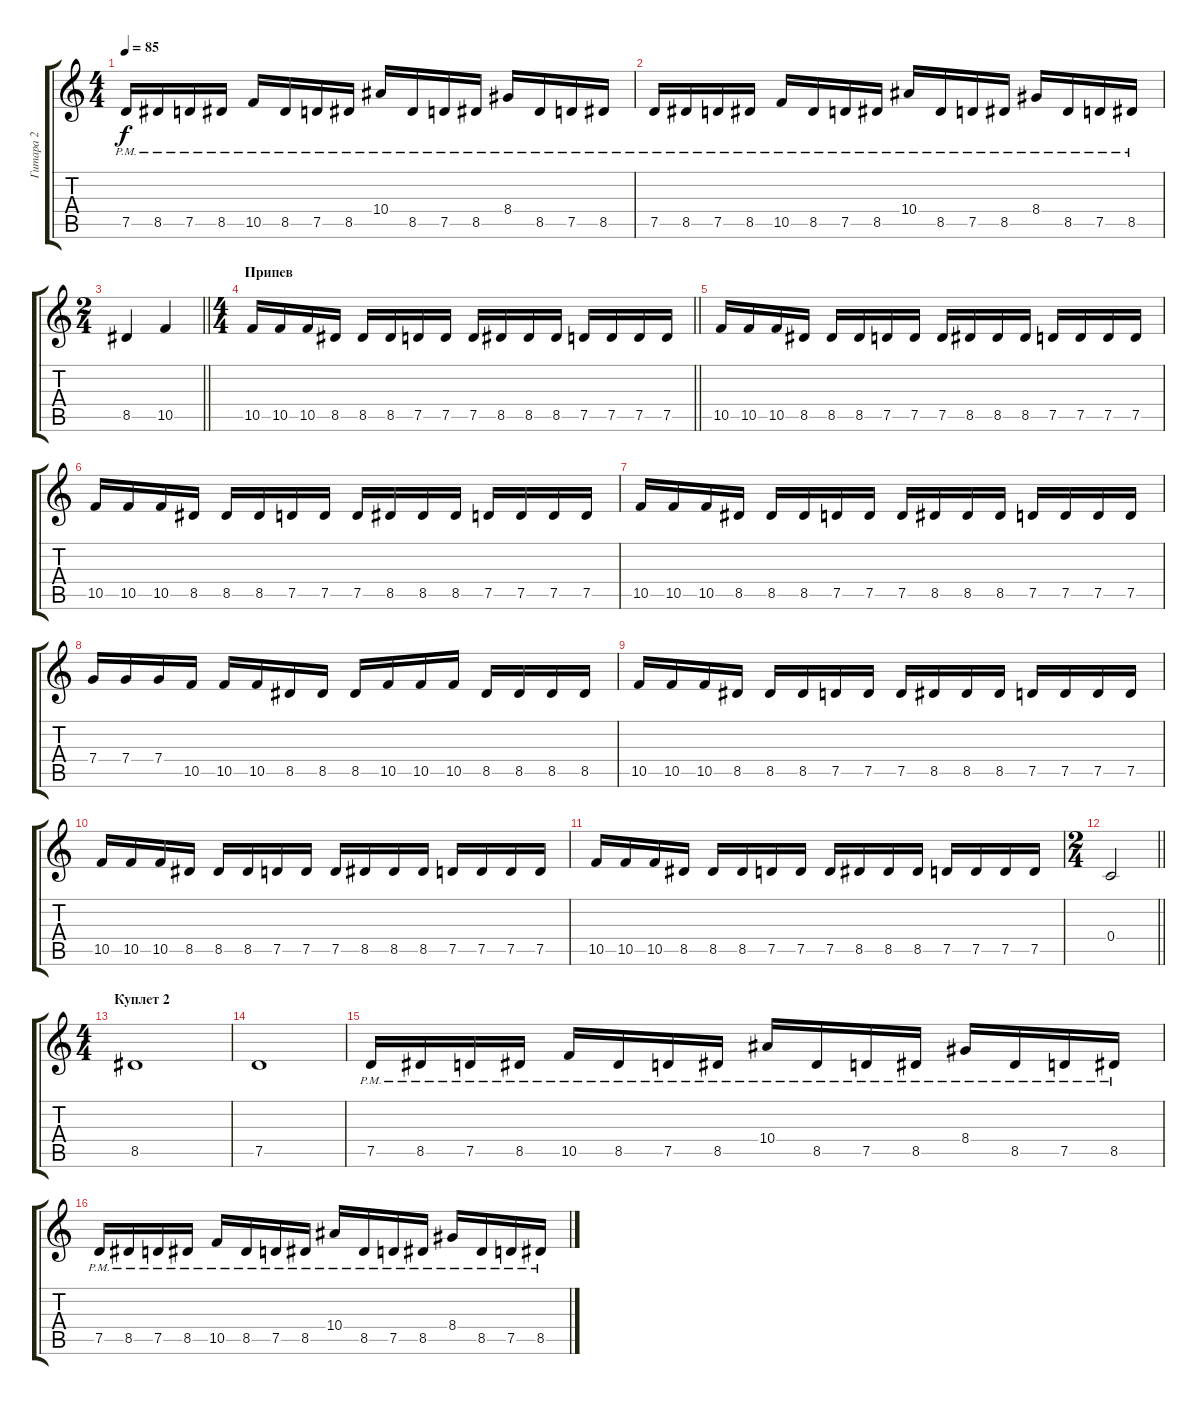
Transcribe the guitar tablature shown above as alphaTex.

\track ("Гитара 2" "Гитара 2") {instrument overdrivenguitar}
\staff {score tabs}
\tuning (D4 A3 F3 C3 G2 C2) {hide}
\ts (4 4)
\tempo 85
\clef g2
\ks c
7.5{pm}.16{dy f} 8.5{pm}.16 7.5{pm}.16 8.5{pm}.16 10.5{pm}.16 8.5{pm}.16 7.5{pm}.16 8.5{pm}.16 10.4{pm}.16 8.5{pm}.16 7.5{pm}.16 8.5{pm}.16 8.4{pm}.16 8.5{pm}.16 7.5{pm}.16 8.5{pm}.16 |
7.5{pm}.16 8.5{pm}.16 7.5{pm}.16 8.5{pm}.16 10.5{pm}.16 8.5{pm}.16 7.5{pm}.16 8.5{pm}.16 10.4{pm}.16 8.5{pm}.16 7.5{pm}.16 8.5{pm}.16 8.4{pm}.16 8.5{pm}.16 7.5{pm}.16 8.5{pm}.16 |
\ts (2 4)
\barLineRight lightlight
8.5.4 10.5.4 |
\ts (4 4)
\section ("" "Припев")
\barLineRight lightlight
10.5.16 10.5.16 10.5.16 8.5.16 8.5.16 8.5.16 7.5.16 7.5.16 7.5.16 8.5.16 8.5.16 8.5.16 7.5.16 7.5.16 7.5.16 7.5.16 |
10.5.16 10.5.16 10.5.16 8.5.16 8.5.16 8.5.16 7.5.16 7.5.16 7.5.16 8.5.16 8.5.16 8.5.16 7.5.16 7.5.16 7.5.16 7.5.16 |
10.5.16 10.5.16 10.5.16 8.5.16 8.5.16 8.5.16 7.5.16 7.5.16 7.5.16 8.5.16 8.5.16 8.5.16 7.5.16 7.5.16 7.5.16 7.5.16 |
10.5.16 10.5.16 10.5.16 8.5.16 8.5.16 8.5.16 7.5.16 7.5.16 7.5.16 8.5.16 8.5.16 8.5.16 7.5.16 7.5.16 7.5.16 7.5.16 |
7.4.16 7.4.16 7.4.16 10.5.16 10.5.16 10.5.16 8.5.16 8.5.16 8.5.16 10.5.16 10.5.16 10.5.16 8.5.16 8.5.16 8.5.16 8.5.16 |
10.5.16 10.5.16 10.5.16 8.5.16 8.5.16 8.5.16 7.5.16 7.5.16 7.5.16 8.5.16 8.5.16 8.5.16 7.5.16 7.5.16 7.5.16 7.5.16 |
10.5.16 10.5.16 10.5.16 8.5.16 8.5.16 8.5.16 7.5.16 7.5.16 7.5.16 8.5.16 8.5.16 8.5.16 7.5.16 7.5.16 7.5.16 7.5.16 |
10.5.16 10.5.16 10.5.16 8.5.16 8.5.16 8.5.16 7.5.16 7.5.16 7.5.16 8.5.16 8.5.16 8.5.16 7.5.16 7.5.16 7.5.16 7.5.16 |
\ts (2 4)
\barLineRight lightlight
0.4.2 |
\ts (4 4)
\section ("" "Куплет 2")
8.5.1 |
7.5.1 |
7.5{pm}.16 8.5{pm}.16 7.5{pm}.16 8.5{pm}.16 10.5{pm}.16 8.5{pm}.16 7.5{pm}.16 8.5{pm}.16 10.4{pm}.16 8.5{pm}.16 7.5{pm}.16 8.5{pm}.16 8.4{pm}.16 8.5{pm}.16 7.5{pm}.16 8.5{pm}.16 |
7.5{pm}.16 8.5{pm}.16 7.5{pm}.16 8.5{pm}.16 10.5{pm}.16 8.5{pm}.16 7.5{pm}.16 8.5{pm}.16 10.4{pm}.16 8.5{pm}.16 7.5{pm}.16 8.5{pm}.16 8.4{pm}.16 8.5{pm}.16 7.5{pm}.16 8.5{pm}.16
